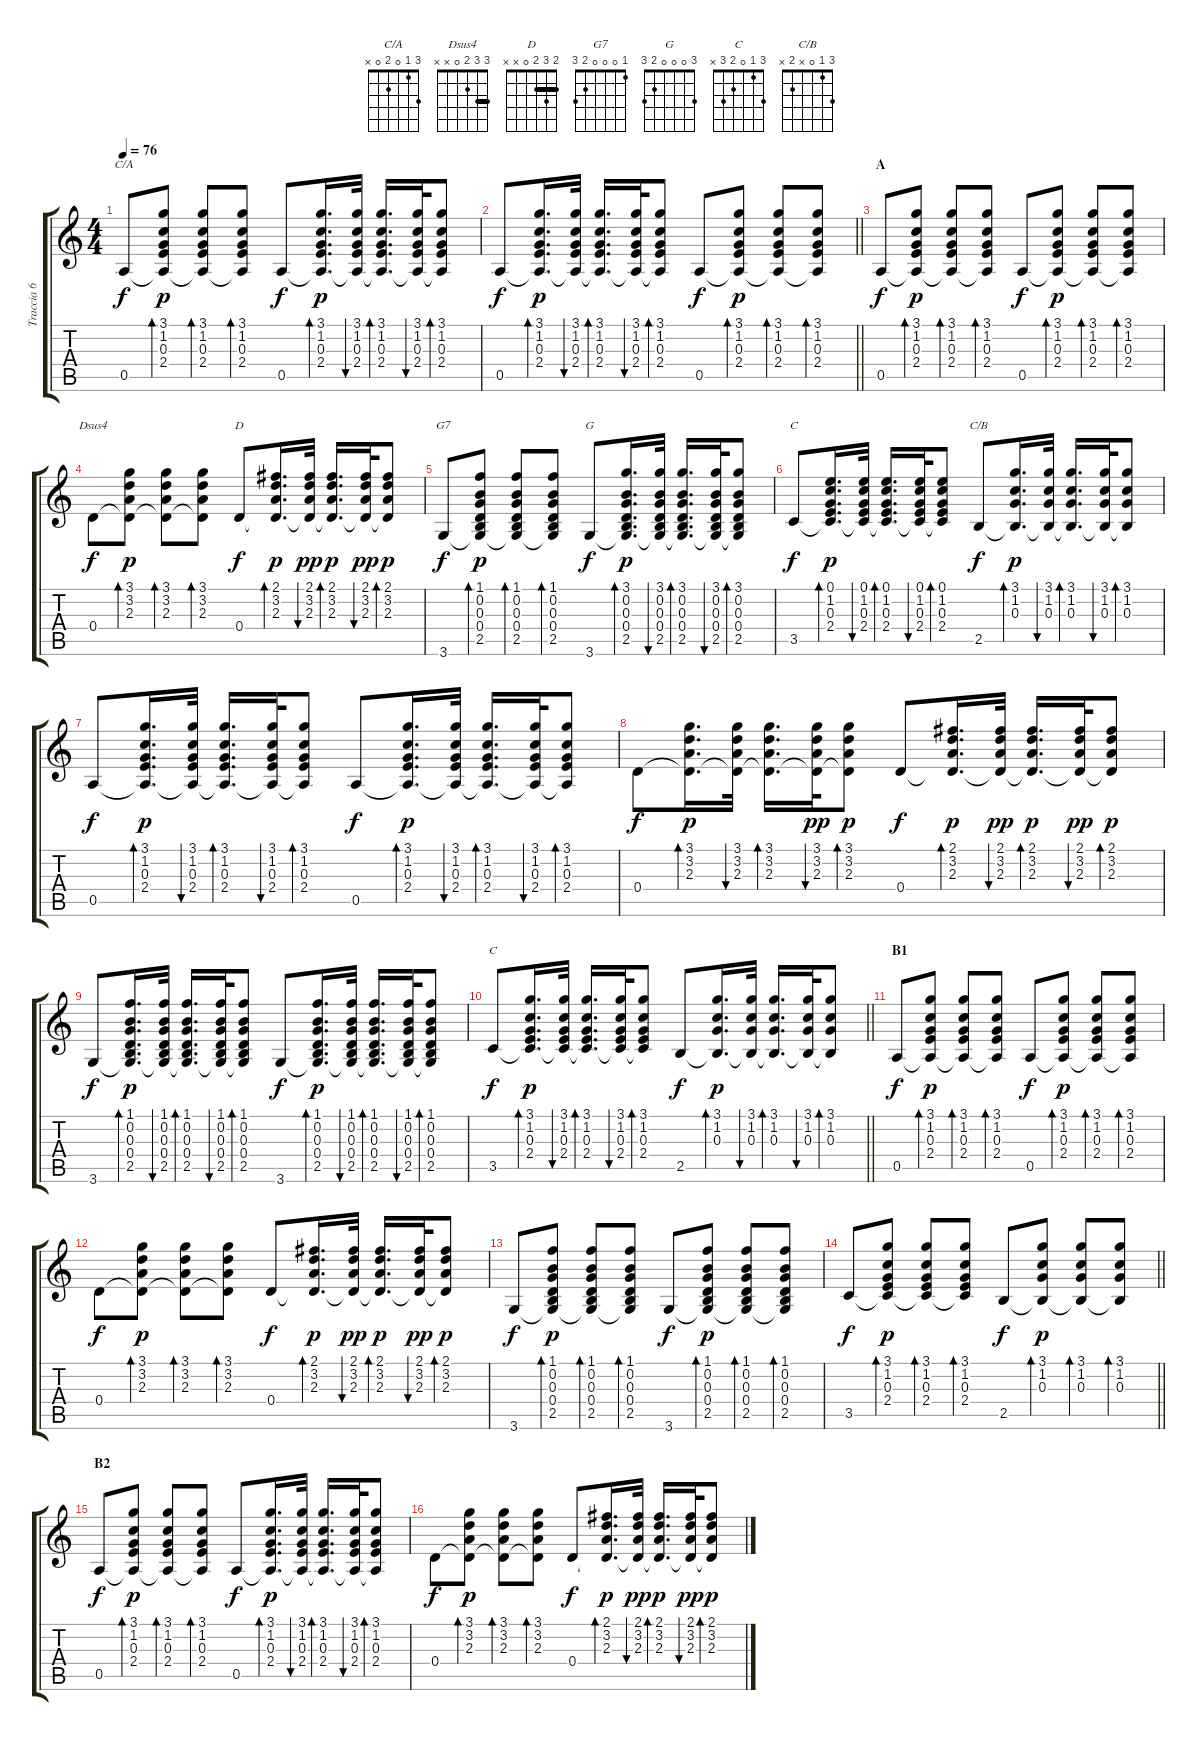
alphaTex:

\track ("Traccia 6" "Traccia 6") {instrument acousticguitarsteel}
\staff {score tabs}
\tuning (E4 B3 G3 D3 A2 E2) {hide}
\chord ("C/A" 3 1 0 2 0 x)
\chord ("Dsus4" 3 3 2 0 x x) {barre 3}
\chord ("D" 2 3 2 0 x x) {barre 2}
\chord ("G7" 1 0 0 0 2 3)
\chord ("G" 3 0 0 0 2 3)
\chord ("C" 0 1 0 2 3 x)
\chord ("C/B" 3 1 0 x 2 x)
\chord ("C" 3 1 0 2 3 x)
\ts (4 4)
\tempo 76
\clef g2
\ks c
0.5.8{ch "C/A" dy f instrument acousticguitarsteel} (3.1 1.2 0.3 2.4 0.5{t}).8{bd 60 dy p} (3.1 1.2 0.3 2.4 0.5{t}).8{bd 60} (3.1 1.2 0.3 2.4 0.5{t}).8{bd 60} 0.5.8{dy f} (3.1 1.2 0.3 2.4 0.5{t}).16{d bd 60 dy p} (3.1 1.2 0.3 2.4 0.5{t}).32{bu 60} (3.1 1.2 0.3 2.4 0.5{t}).16{d bd 60} (3.1 1.2 0.3 2.4 0.5{t}).32{bu 60} (3.1 1.2 0.3 2.4 0.5{t}).8{bd 60} |
\barLineRight lightlight
0.5.8{dy f} (3.1 1.2 0.3 2.4 0.5{t}).16{d bd 60 dy p} (3.1 1.2 0.3 2.4 0.5{t}).32{bu 60} (3.1 1.2 0.3 2.4 0.5{t}).16{d bd 60} (3.1 1.2 0.3 2.4 0.5{t}).32{bu 60} (3.1 1.2 0.3 2.4 0.5{t}).8{bd 60} 0.5.8{dy f} (3.1 1.2 0.3 2.4 0.5{t}).8{bd 60 dy p} (3.1 1.2 0.3 2.4 0.5{t}).8{bd 60} (3.1 1.2 0.3 2.4 0.5{t}).8{bd 60} |
\section ("" "A")
0.5.8{dy f} (3.1 1.2 0.3 2.4 0.5{t}).8{bd 60 dy p} (3.1 1.2 0.3 2.4 0.5{t}).8{bd 60} (3.1 1.2 0.3 2.4 0.5{t}).8{bd 60} 0.5.8{dy f} (3.1 1.2 0.3 2.4 0.5{t}).8{bd 60 dy p} (3.1 1.2 0.3 2.4 0.5{t}).8{bd 60} (3.1 1.2 0.3 2.4 0.5{t}).8{bd 60} |
0.4.8{ch "Dsus4" dy f} (3.1 3.2 2.3 0.4{t}).8{bd 60 dy p} (3.1 3.2 2.3 0.4{t}).8{bd 60} (3.1 3.2 2.3 0.4{t}).8{bd 60} 0.4.8{ch "D" dy f} (2.1 3.2 2.3 0.4{t}).16{d bd 60 dy p} (2.1 3.2 2.3 0.4{t}).32{bu 60 dy pp} (2.1 3.2 2.3 0.4{t}).16{d bd 60 dy p} (2.1 3.2 2.3 0.4{t}).32{bu 60 dy pp} (2.1 3.2 2.3 0.4{t}).8{bd 60 dy p} |
3.6.8{ch "G7" dy f} (1.1 0.2 0.3 0.4 2.5 3.6{t}).8{bd 60 dy p} (1.1 0.2 0.3 0.4 2.5 3.6{t}).8{bd 60} (1.1 0.2 0.3 0.4 2.5 3.6{t}).8{bd 60} 3.6.8{ch "G" dy f} (3.1 0.2 0.3 0.4 2.5 3.6{t}).16{d bd 60 dy p} (3.1 0.2 0.3 0.4 2.5 3.6{t}).32{bu 60} (3.1 0.2 0.3 0.4 2.5 3.6{t}).16{d bd 60} (3.1 0.2 0.3 0.4 2.5 3.6{t}).32{bu 60} (3.1 0.2 0.3 0.4 2.5 3.6{t}).8{bd 60} |
3.5.8{ch "C" dy f} (0.1 1.2 0.3 2.4 3.5{t}).16{d bd 60 dy p} (0.1 1.2 0.3 2.4 3.5{t}).32{bu 60} (0.1 1.2 0.3 2.4 3.5{t}).16{d bd 60} (0.1 1.2 0.3 2.4 3.5{t}).32{bu 60} (0.1 1.2 0.3 2.4 3.5{t}).8{bd 60} 2.5.8{ch "C/B" dy f} (3.1 1.2 0.3 2.5{t}).16{d bd 60 dy p} (3.1 1.2 0.3 2.5{t}).32{bu 60} (3.1 1.2 0.3 2.5{t}).16{d bd 60} (3.1 1.2 0.3 2.5{t}).32{bu 60} (3.1 1.2 0.3 2.5{t}).8{bd 60} |
0.5.8{dy f} (3.1 1.2 0.3 2.4 0.5{t}).16{d bd 60 dy p} (3.1 1.2 0.3 2.4 0.5{t}).32{bu 60} (3.1 1.2 0.3 2.4 0.5{t}).16{d bd 60} (3.1 1.2 0.3 2.4 0.5{t}).32{bu 60} (3.1 1.2 0.3 2.4 0.5{t}).8{bd 60} 0.5.8{dy f} (3.1 1.2 0.3 2.4 0.5{t}).16{d bd 60 dy p} (3.1 1.2 0.3 2.4 0.5{t}).32{bu 60} (3.1 1.2 0.3 2.4 0.5{t}).16{d bd 60} (3.1 1.2 0.3 2.4 0.5{t}).32{bu 60} (3.1 1.2 0.3 2.4 0.5{t}).8{bd 60} |
0.4.8{dy f} (3.1 3.2 2.3 0.4{t}).16{d bd 60 dy p} (3.1 3.2 2.3 0.4{t}).32{bu 60} (3.1 3.2 2.3 0.4{t}).16{d bd 60} (3.1 3.2 2.3 0.4{t}).32{bu 60 dy pp} (3.1 3.2 2.3 0.4{t}).8{bd 60 dy p} 0.4.8{dy f} (2.1 3.2 2.3 0.4{t}).16{d bd 60 dy p} (2.1 3.2 2.3 0.4{t}).32{bu 60 dy pp} (2.1 3.2 2.3 0.4{t}).16{d bd 60 dy p} (2.1 3.2 2.3 0.4{t}).32{bu 60 dy pp} (2.1 3.2 2.3 0.4{t}).8{bd 60 dy p} |
3.6.8{dy f} (1.1 0.2 0.3 0.4 2.5 3.6{t}).16{d bd 60 dy p} (1.1 0.2 0.3 0.4 2.5 3.6{t}).32{bu 60} (1.1 0.2 0.3 0.4 2.5 3.6{t}).16{d bd 60} (1.1 0.2 0.3 0.4 2.5 3.6{t}).32{bu 60} (1.1 0.2 0.3 0.4 2.5 3.6{t}).8{bd 60} 3.6.8{dy f} (1.1 0.2 0.3 0.4 2.5 3.6{t}).16{d bd 60 dy p} (1.1 0.2 0.3 0.4 2.5 3.6{t}).32{bu 60} (1.1 0.2 0.3 0.4 2.5 3.6{t}).16{d bd 60} (1.1 0.2 0.3 0.4 2.5 3.6{t}).32{bu 60} (1.1 0.2 0.3 0.4 2.5 3.6{t}).8{bd 60} |
\barLineRight lightlight
3.5.8{ch "C" dy f} (3.1 1.2 0.3 2.4 3.5{t}).16{d bd 60 dy p} (3.1 1.2 0.3 2.4 3.5{t}).32{bu 60} (3.1 1.2 0.3 2.4 3.5{t}).16{d bd 60} (3.1 1.2 0.3 2.4 3.5{t}).32{bu 60} (3.1 1.2 0.3 2.4 3.5{t}).8{bd 60} 2.5.8{dy f} (3.1 1.2 0.3 2.5{t}).16{d bd 60 dy p} (3.1 1.2 0.3 2.5{t}).32{bu 60} (3.1 1.2 0.3 2.5{t}).16{d bd 60} (3.1 1.2 0.3 2.5{t}).32{bu 60} (3.1 1.2 0.3 2.5{t}).8{bd 60} |
\section ("" "B1")
0.5.8{dy f} (3.1 1.2 0.3 2.4 0.5{t}).8{bd 60 dy p} (3.1 1.2 0.3 2.4 0.5{t}).8{bd 60} (3.1 1.2 0.3 2.4 0.5{t}).8{bd 60} 0.5.8{dy f} (3.1 1.2 0.3 2.4 0.5{t}).8{bd 60 dy p} (3.1 1.2 0.3 2.4 0.5{t}).8{bd 60} (3.1 1.2 0.3 2.4 0.5{t}).8{bd 60} |
0.4.8{dy f} (3.1 3.2 2.3 0.4{t}).8{bd 60 dy p} (3.1 3.2 2.3 0.4{t}).8{bd 60} (3.1 3.2 2.3 0.4{t}).8{bd 60} 0.4.8{dy f} (2.1 3.2 2.3 0.4{t}).16{d bd 60 dy p} (2.1 3.2 2.3 0.4{t}).32{bu 60 dy pp} (2.1 3.2 2.3 0.4{t}).16{d bd 60 dy p} (2.1 3.2 2.3 0.4{t}).32{bu 60 dy pp} (2.1 3.2 2.3 0.4{t}).8{bd 60 dy p} |
3.6.8{dy f} (1.1 0.2 0.3 0.4 2.5 3.6{t}).8{bd 60 dy p} (1.1 0.2 0.3 0.4 2.5 3.6{t}).8{bd 60} (1.1 0.2 0.3 0.4 2.5 3.6{t}).8{bd 60} 3.6.8{dy f} (1.1 0.2 0.3 0.4 2.5 3.6{t}).8{bd 60 dy p} (1.1 0.2 0.3 0.4 2.5 3.6{t}).8{bd 60} (1.1 0.2 0.3 0.4 2.5 3.6{t}).8{bd 60} |
\barLineRight lightlight
3.5.8{dy f} (3.1 1.2 0.3 2.4 3.5{t}).8{bd 60 dy p} (3.1 1.2 0.3 2.4 3.5{t}).8{bd 60} (3.1 1.2 0.3 2.4 3.5{t}).8{bd 60} 2.5.8{dy f} (3.1 1.2 0.3 2.5{t}).8{bd 60 dy p} (3.1 1.2 0.3 2.5{t}).8{bd 60} (3.1 1.2 0.3 2.5{t}).8{bd 60} |
\section ("" "B2")
0.5.8{dy f} (3.1 1.2 0.3 2.4 0.5{t}).8{bd 60 dy p} (3.1 1.2 0.3 2.4 0.5{t}).8{bd 60} (3.1 1.2 0.3 2.4 0.5{t}).8{bd 60} 0.5.8{dy f} (3.1 1.2 0.3 2.4 0.5{t}).16{d bd 60 dy p} (3.1 1.2 0.3 2.4 0.5{t}).32{bu 60} (3.1 1.2 0.3 2.4 0.5{t}).16{d bd 60} (3.1 1.2 0.3 2.4 0.5{t}).32{bu 60} (3.1 1.2 0.3 2.4 0.5{t}).8{bd 60} |
0.4.8{dy f} (3.1 3.2 2.3 0.4{t}).8{bd 60 dy p} (3.1 3.2 2.3 0.4{t}).8{bd 60} (3.1 3.2 2.3 0.4{t}).8{bd 60} 0.4.8{dy f} (2.1 3.2 2.3 0.4{t}).16{d bd 60 dy p} (2.1 3.2 2.3 0.4{t}).32{bu 60 dy pp} (2.1 3.2 2.3 0.4{t}).16{d bd 60 dy p} (2.1 3.2 2.3 0.4{t}).32{bu 60 dy pp} (2.1 3.2 2.3 0.4{t}).8{bd 60 dy p}
